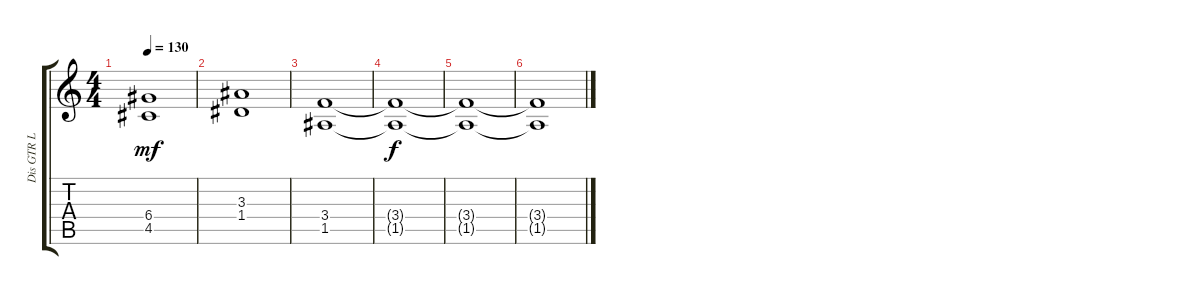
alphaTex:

\track ("Dis GTR L" "Dis GTR L") {instrument distortionguitar}
\staff {score tabs}
\tuning (E4 B3 G3 D3 A2 E2) {hide}
\ts (4 4)
\tempo 130
\clef g2
\ks c
(6.4 4.5).1{dy mf} |
(3.3 1.4).1 |
(3.4 1.5).1 |
(3.4{t} 1.5{t}).1{dy f} |
(3.4{t} 1.5{t}).1 |
(3.4{t} 1.5{t}).1
